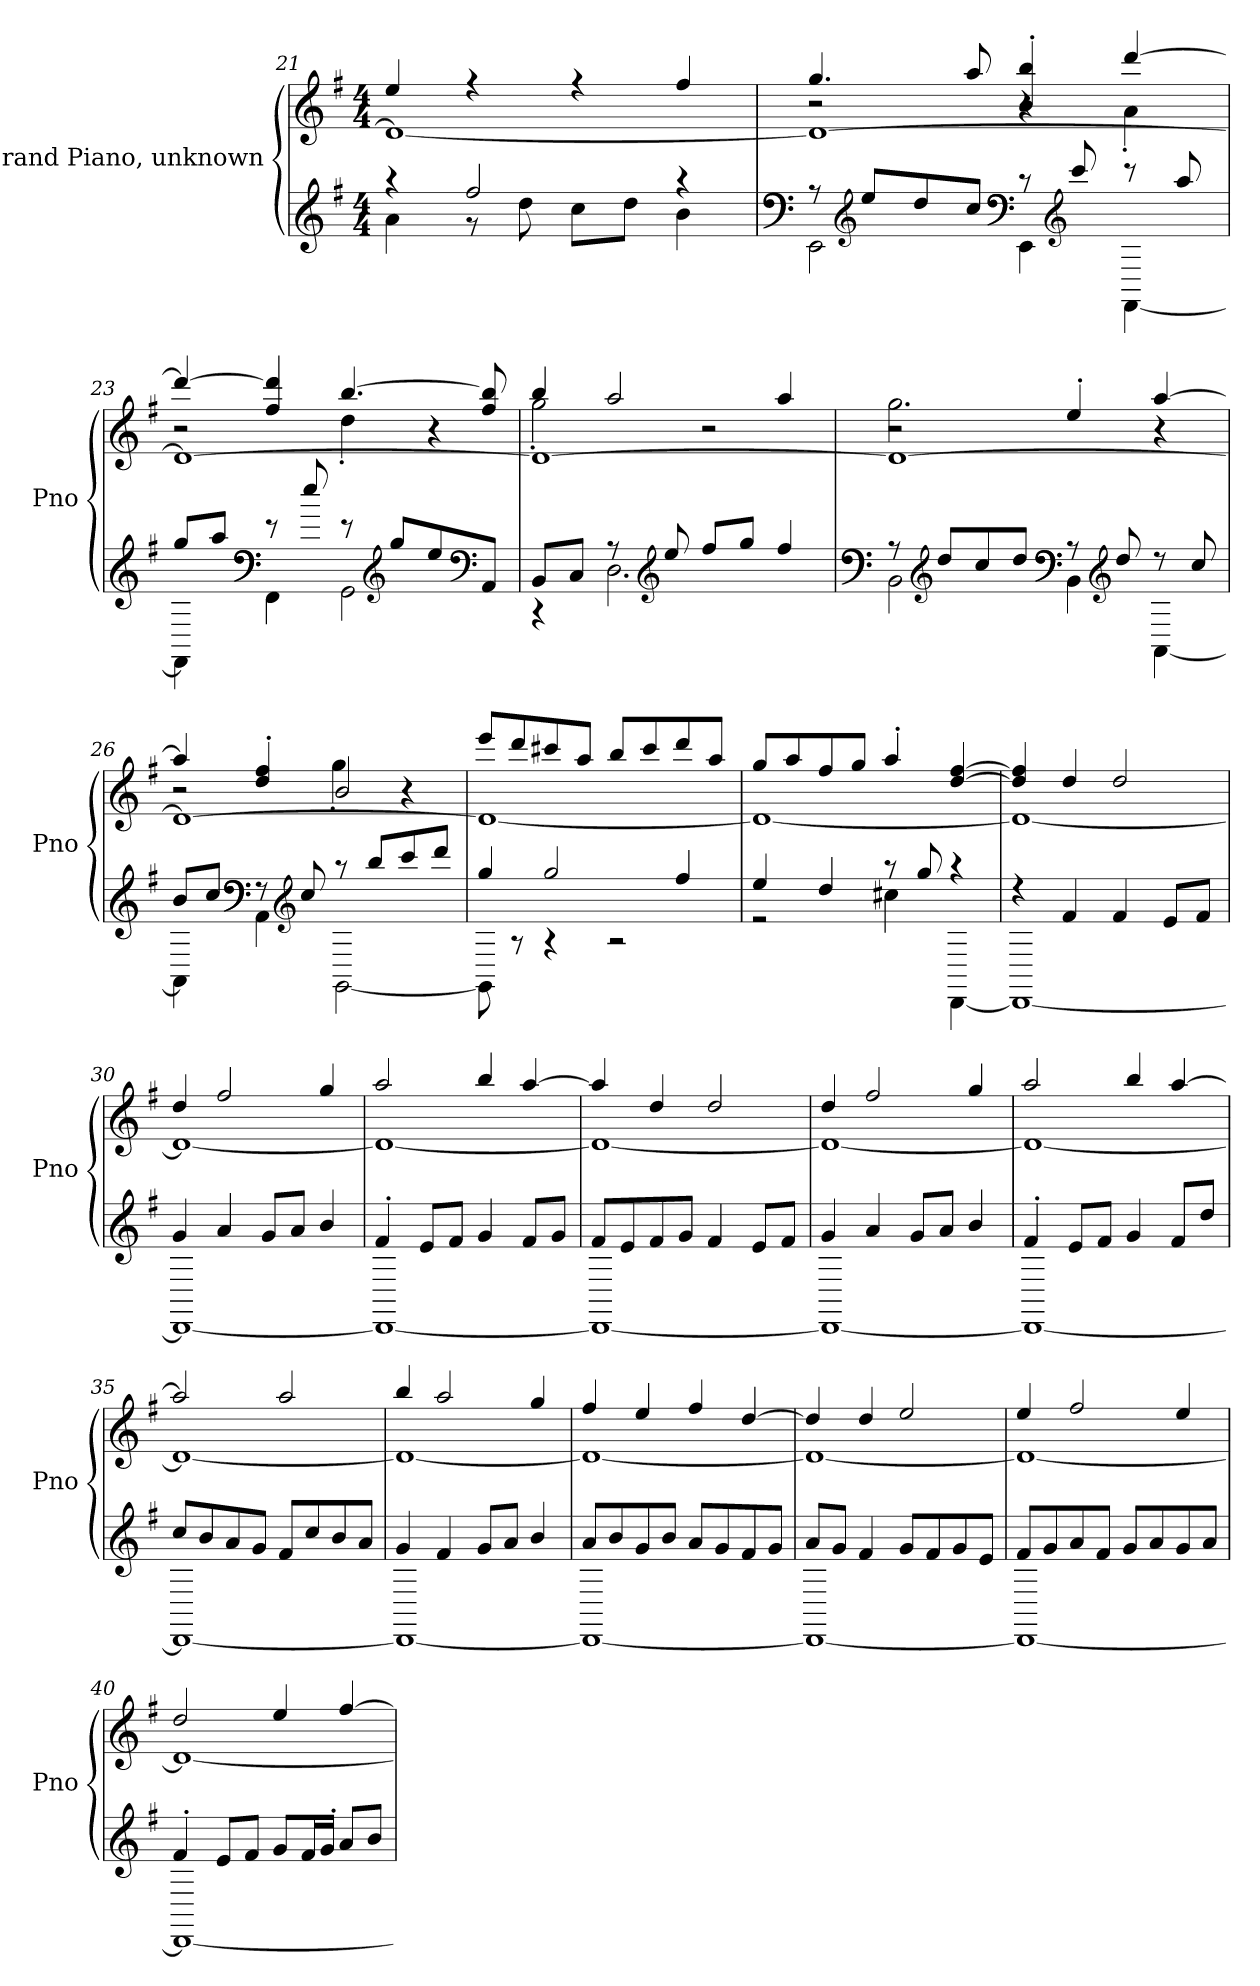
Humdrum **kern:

**kern	**kern
*part1	*part1
*staff2	*staff1
*I"Grand Piano, unknown	*
*I'Pno	*
*clefG2	*clefG2
*k[f#]	*k[f#]
*M4/4	*M4/4
=21	=21
*^	*^
4r	4a\	4ee/	1d_
2ff#/	8r	4r	.
.	8dd\	.	.
.	8cc\L	4r	.
.	8dd\J	.	.
4r	4b\	4ff#/	.
*	*	*v	*v
!!LO:LB:g=z
=22	=22	=22
*clefF4	*	*
*	*	*^
*	*	*	*^
8r	2EE\	4.gg/	2r	1d_
*clefG2	*	*	*	*
8ee/L	.	.	.	.
8dd/	.	.	.	.
8cc/J	.	8aa/	.	.
*clefF4	*	*	*	*
8r	4EE\	4b/' 4bb/'	4r	.
*clefG2	*	*	*	*
8ccc/	.	.	.	.
8r	[4FF#\	[4ddd/	4a'\	.
8aa/	.	.	.	.
=23	=23	=23	=23	=23
8gg/L	4FF#\]	4ddd/_	2r	1d_
8aa/J	.	.	.	.
*clefF4	*	*	*	*
8r	4FF#\	4ff#/ 4ddd/]	.	.
8ee/	.	.	.	.
8r	2GG\	[4.bb/	4dd'\	.
*clefG2	*	*	*	*
8gg/L	.	.	.	.
8ee/	.	.	4r	.
*clefF4	*	*	*	*
8AA/J	.	8ff#/ 8bb/]	.	.
=24	=24	=24	=24	=24
8BB/L	4r	4bb/	2gg'\	1d_
8C/J	.	.	.	.
8r	2.D\	2aa/	.	.
*clefG2	*	*	*	*
8ee/	.	.	.	.
8ff#/L	.	.	2r	.
8gg/J	.	.	.	.
4ff#/	.	4aa/	.	.
!!LO:PB:g=z	!!	!!
=25	=25	=25	=25	=25
*clefF4	*	*	*	*
8r	2BB\	2r	2.gg\	1d_
*clefG2	*	*	*	*
8dd/L	.	.	.	.
8cc/	.	.	.	.
8dd/J	.	.	.	.
*clefF4	*	*	*	*
8r	4BB\	4ee'/	.	.
*clefG2	*	*	*	*
8dd/	.	.	.	.
8r	[4AA\	[4aa/	4r	.
8cc/	.	.	.	.
=26	=26	=26	=26	=26
8b/L	4AA\]	4aa/]	2r	1d_
8cc/J	.	.	.	.
*clefF4	*	*	*	*
8r	4AA\	4dd/' 4ff#/'	.	.
*clefG2	*	*	*	*
8cc/	.	.	.	.
8r	[2GG\	2b/	4gg'\	.
8bb/L	.	.	.	.
8ccc/	.	.	4r	.
8ddd/J	.	.	.	.
*	*	*	*v	*v
=27	=27	=27	=27
4gg/	8GG\]	8eee/L	1d_
.	8r	8ddd/	.
2gg/	4r	8ccc#X/	.
.	.	8aa/J	.
.	2r	8bb/L	.
.	.	8ccc#/	.
4ff#/	.	8ddd/	.
.	.	8aa/J	.
!!LO:LB:g=z	!!
=28	=28	=28	=28
4ee/	2r	8gg/L	1d_
.	.	8aa/	.
4dd/	.	8ff#/	.
.	.	8gg/J	.
8r	4cc#X\	4aa'/	.
8gg/	.	.	.
4r	[4DD\	[4dd/ [4ff#/	.
=29	=29	=29	=29
4r	1DD_	4dd/] 4ff#/]	1d_
4f#/	.	4dd/	.
4f#/	.	2dd/	.
8e/L	.	.	.
8f#/J	.	.	.
=30	=30	=30	=30
4g/	1DD_	4dd/	1d_
4a/	.	2ff#/	.
8g/L	.	.	.
8a/J	.	.	.
4b/	.	4gg/	.
=31	=31	=31	=31
4f#'/	1DD_	2aa/	1d_
8e/L	.	.	.
8f#/J	.	.	.
4g/	.	4bb/	.
8f#/L	.	[4aa/	.
8g/J	.	.	.
=32	=32	=32	=32
8f#/L	1DD_	4aa/]	1d_
8e/	.	.	.
8f#/	.	4dd/	.
8g/J	.	.	.
4f#/	.	2dd/	.
8e/L	.	.	.
8f#/J	.	.	.
=33	=33	=33	=33
4g/	1DD_	4dd/	1d_
4a/	.	2ff#/	.
8g/L	.	.	.
8a/J	.	.	.
4b/	.	4gg/	.
!!LO:LB:g=z	!!
=34	=34	=34	=34
4f#'/	1DD_	2aa/	1d_
8e/L	.	.	.
8f#/J	.	.	.
4g/	.	4bb/	.
8f#/L	.	[4aa/	.
8dd/J	.	.	.
=35	=35	=35	=35
8cc/L	1DD_	2aa/]	1d_
8b/	.	.	.
8a/	.	.	.
8g/J	.	.	.
8f#/L	.	2aa/	.
8cc/	.	.	.
8b/	.	.	.
8a/J	.	.	.
=36	=36	=36	=36
4g/	1DD_	4bb/	1d_
4f#/	.	2aa/	.
8g/L	.	.	.
8a/J	.	.	.
4b/	.	4gg/	.
=37	=37	=37	=37
8a/L	1DD_	4ff#/	1d_
8b/	.	.	.
8g/	.	4ee/	.
8b/J	.	.	.
8a/L	.	4ff#/	.
8g/	.	.	.
8f#/	.	[4dd/	.
8g/J	.	.	.
=38	=38	=38	=38
8a/L	1DD_	4dd/]	1d_
8g/J	.	.	.
4f#/	.	4dd/	.
8g/L	.	2ee/	.
8f#/	.	.	.
8g/	.	.	.
8e/J	.	.	.
=39	=39	=39	=39
8f#/L	1DD_	4ee/	1d_
8g/	.	.	.
8a/	.	2ff#/	.
8f#/J	.	.	.
8g/L	.	.	.
8a/	.	.	.
8g/	.	4ee/	.
8a/J	.	.	.
!!LO:LB:g=z	!!
=40	=40	=40	=40
4f#'/	1DD_	2dd/	1d_
8e/L	.	.	.
8f#/J	.	.	.
8g/L	.	4ee/	.
16f#/L	.	.	.
16g'/JJ	.	.	.
8a/L	.	[4ff#/	.
8b/J	.	.	.
*v	*v	*	*
*	*v	*v
=	=
*-	*-
